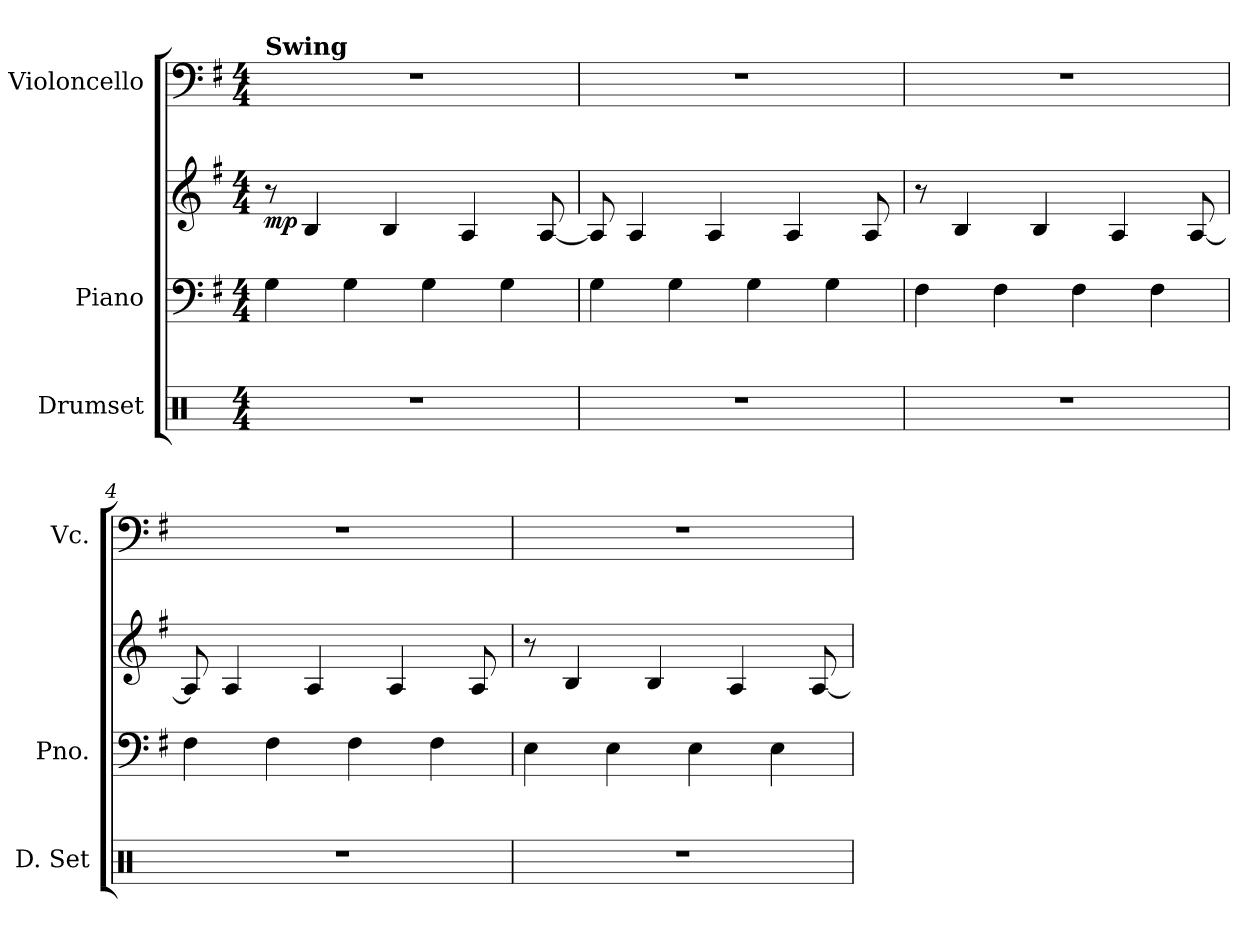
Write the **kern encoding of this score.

**kern	**kern	**kern	**dynam	**kern
*part3	*part2	*part2	*part2	*part1
*staff4	*staff3	*staff2	*staff2/3	*staff1
*I"Drumset	*I"Piano	*	*	*I"Violoncello
*I'D. Set	*I'Pno.	*	*	*I'Vc.
*clefX	*clefF4	*clefG2	*	*clefF4
*k[]	*k[f#]	*k[f#]	*	*k[f#]
*M4/4	*M4/4	*M4/4	*	*M4/4
*MM140	*MM140	*MM140	*	*MM140
=1	=1	=1	=1	=1
!	!	!	!	!LO:TX:B:t=Swing
!	!	!	!LO:DY:b	!
1r	4G\	8r	mp	1r
.	.	4B/	.	.
.	4G\	.	.	.
.	.	4B/	.	.
.	4G\	.	.	.
.	.	4A/	.	.
.	4G\	.	.	.
.	.	[8A/	.	.
=2	=2	=2	=2	=2
1r	4G\	8A/]	.	1r
.	.	4A/	.	.
.	4G\	.	.	.
.	.	4A/	.	.
.	4G\	.	.	.
.	.	4A/	.	.
.	4G\	.	.	.
.	.	8A/	.	.
=3	=3	=3	=3	=3
1r	4F#\	8r	.	1r
.	.	4B/	.	.
.	4F#\	.	.	.
.	.	4B/	.	.
.	4F#\	.	.	.
.	.	4A/	.	.
.	4F#\	.	.	.
.	.	[8A/	.	.
=4	=4	=4	=4	=4
1r	4F#\	8A/]	.	1r
.	.	4A/	.	.
.	4F#\	.	.	.
.	.	4A/	.	.
.	4F#\	.	.	.
.	.	4A/	.	.
.	4F#\	.	.	.
.	.	8A/	.	.
!!LO:LB:g=z
=5	=5	=5	=5	=5
1r	4E\	8r	.	1r
.	.	4B/	.	.
.	4E\	.	.	.
.	.	4B/	.	.
.	4E\	.	.	.
.	.	4A/	.	.
.	4E\	.	.	.
.	.	[8A/	.	.
=	=	=	=	=
*-	*-	*-	*-	*-
